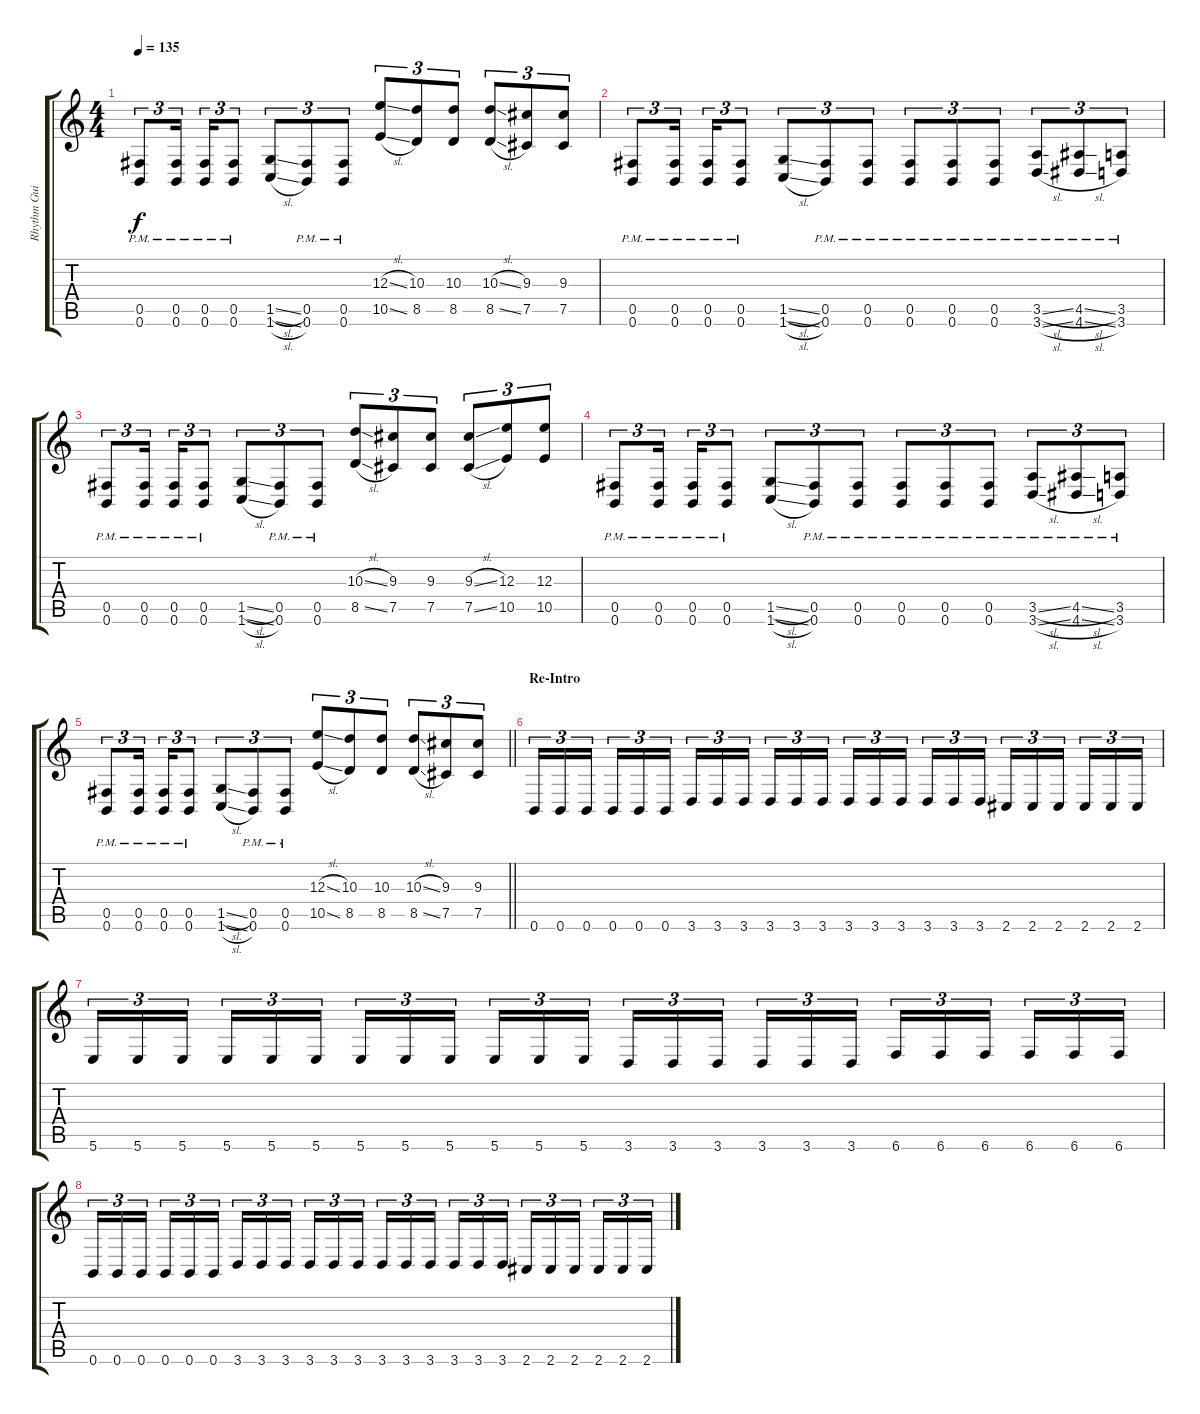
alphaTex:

\track ("Rhythm Guitar 1" "Rhythm Gui") {instrument distortionguitar}
\staff {score tabs}
\tuning (Db4 Ab3 E3 B2 Gb2 B1) {hide}
\ts (4 4)
\tempo 135
\clef g2
\ks c
(0.5{pm} 0.6{pm}).8{tu (3 2) dy f} (0.5{pm} 0.6{pm}).16{tu (3 2) beam splitsecondary} (0.5{pm} 0.6{pm}).16{tu (3 2)} (0.5{pm} 0.6{pm}).8{tu (3 2)} (1.5{sl} 1.6{sl}).8{tu (3 2)} (0.5{pm} 0.6{pm}).8{tu (3 2)} (0.5{pm} 0.6{pm}).8{tu (3 2)} (12.3{sl} 10.5{sl}).8{tu (3 2)} (10.3 8.5).8{tu (3 2)} (10.3 8.5).8{tu (3 2)} (10.3{sl} 8.5{sl}).8{tu (3 2)} (9.3 7.5).8{tu (3 2)} (9.3 7.5).8{tu (3 2)} |
(0.5{pm} 0.6{pm}).8{tu (3 2)} (0.5{pm} 0.6{pm}).16{tu (3 2) beam splitsecondary} (0.5{pm} 0.6{pm}).16{tu (3 2)} (0.5{pm} 0.6{pm}).8{tu (3 2)} (1.5{sl} 1.6{sl}).8{tu (3 2)} (0.5{pm} 0.6{pm}).8{tu (3 2)} (0.5{pm} 0.6{pm}).8{tu (3 2)} (0.5{pm} 0.6{pm}).8{tu (3 2)} (0.5{pm} 0.6{pm}).8{tu (3 2)} (0.5{pm} 0.6{pm}).8{tu (3 2)} (3.5{sl pm} 3.6{sl pm}).8{tu (3 2)} (4.5{sl pm} 4.6{sl pm}).8{tu (3 2)} (3.5{pm} 3.6{pm}).8{tu (3 2)} |
(0.5{pm} 0.6{pm}).8{tu (3 2)} (0.5{pm} 0.6{pm}).16{tu (3 2) beam splitsecondary} (0.5{pm} 0.6{pm}).16{tu (3 2)} (0.5{pm} 0.6{pm}).8{tu (3 2)} (1.5{sl} 1.6{sl}).8{tu (3 2)} (0.5{pm} 0.6{pm}).8{tu (3 2)} (0.5{pm} 0.6{pm}).8{tu (3 2)} (10.3{sl} 8.5{sl}).8{tu (3 2)} (9.3 7.5).8{tu (3 2)} (9.3 7.5).8{tu (3 2)} (9.3{sl} 7.5{sl}).8{tu (3 2)} (12.3 10.5).8{tu (3 2)} (12.3 10.5).8{tu (3 2)} |
(0.5{pm} 0.6{pm}).8{tu (3 2)} (0.5{pm} 0.6{pm}).16{tu (3 2) beam splitsecondary} (0.5{pm} 0.6{pm}).16{tu (3 2)} (0.5{pm} 0.6{pm}).8{tu (3 2)} (1.5{sl} 1.6{sl}).8{tu (3 2)} (0.5{pm} 0.6{pm}).8{tu (3 2)} (0.5{pm} 0.6{pm}).8{tu (3 2)} (0.5{pm} 0.6{pm}).8{tu (3 2)} (0.5{pm} 0.6{pm}).8{tu (3 2)} (0.5{pm} 0.6{pm}).8{tu (3 2)} (3.5{sl pm} 3.6{sl pm}).8{tu (3 2)} (4.5{sl pm} 4.6{sl pm}).8{tu (3 2)} (3.5{pm} 3.6{pm}).8{tu (3 2)} |
\barLineRight lightlight
(0.5{pm} 0.6{pm}).8{tu (3 2)} (0.5{pm} 0.6{pm}).16{tu (3 2) beam splitsecondary} (0.5{pm} 0.6{pm}).16{tu (3 2)} (0.5{pm} 0.6{pm}).8{tu (3 2)} (1.5{sl} 1.6{sl}).8{tu (3 2)} (0.5{pm} 0.6{pm}).8{tu (3 2)} (0.5{pm} 0.6{pm}).8{tu (3 2)} (12.3{sl} 10.5{sl}).8{tu (3 2)} (10.3 8.5).8{tu (3 2)} (10.3 8.5).8{tu (3 2)} (10.3{sl} 8.5{sl}).8{tu (3 2)} (9.3 7.5).8{tu (3 2)} (9.3 7.5).8{tu (3 2)} |
\section ("" "Re-Intro")
0.6.16{tu (3 2)} 0.6.16{tu (3 2)} 0.6.16{tu (3 2) beam splitsecondary} 0.6.16{tu (3 2)} 0.6.16{tu (3 2)} 0.6.16{tu (3 2)} 3.6.16{tu (3 2)} 3.6.16{tu (3 2)} 3.6.16{tu (3 2) beam splitsecondary} 3.6.16{tu (3 2)} 3.6.16{tu (3 2)} 3.6.16{tu (3 2)} 3.6.16{tu (3 2)} 3.6.16{tu (3 2)} 3.6.16{tu (3 2) beam splitsecondary} 3.6.16{tu (3 2)} 3.6.16{tu (3 2)} 3.6.16{tu (3 2)} 2.6.16{tu (3 2)} 2.6.16{tu (3 2)} 2.6.16{tu (3 2) beam splitsecondary} 2.6.16{tu (3 2)} 2.6.16{tu (3 2)} 2.6.16{tu (3 2)} |
5.6.16{tu (3 2)} 5.6.16{tu (3 2)} 5.6.16{tu (3 2) beam splitsecondary} 5.6.16{tu (3 2)} 5.6.16{tu (3 2)} 5.6.16{tu (3 2)} 5.6.16{tu (3 2)} 5.6.16{tu (3 2)} 5.6.16{tu (3 2) beam splitsecondary} 5.6.16{tu (3 2)} 5.6.16{tu (3 2)} 5.6.16{tu (3 2)} 3.6.16{tu (3 2)} 3.6.16{tu (3 2)} 3.6.16{tu (3 2) beam splitsecondary} 3.6.16{tu (3 2)} 3.6.16{tu (3 2)} 3.6.16{tu (3 2)} 6.6.16{tu (3 2)} 6.6.16{tu (3 2)} 6.6.16{tu (3 2) beam splitsecondary} 6.6.16{tu (3 2)} 6.6.16{tu (3 2)} 6.6.16{tu (3 2)} |
0.6.16{tu (3 2)} 0.6.16{tu (3 2)} 0.6.16{tu (3 2) beam splitsecondary} 0.6.16{tu (3 2)} 0.6.16{tu (3 2)} 0.6.16{tu (3 2)} 3.6.16{tu (3 2)} 3.6.16{tu (3 2)} 3.6.16{tu (3 2) beam splitsecondary} 3.6.16{tu (3 2)} 3.6.16{tu (3 2)} 3.6.16{tu (3 2)} 3.6.16{tu (3 2)} 3.6.16{tu (3 2)} 3.6.16{tu (3 2) beam splitsecondary} 3.6.16{tu (3 2)} 3.6.16{tu (3 2)} 3.6.16{tu (3 2)} 2.6.16{tu (3 2)} 2.6.16{tu (3 2)} 2.6.16{tu (3 2) beam splitsecondary} 2.6.16{tu (3 2)} 2.6.16{tu (3 2)} 2.6.16{tu (3 2)}
